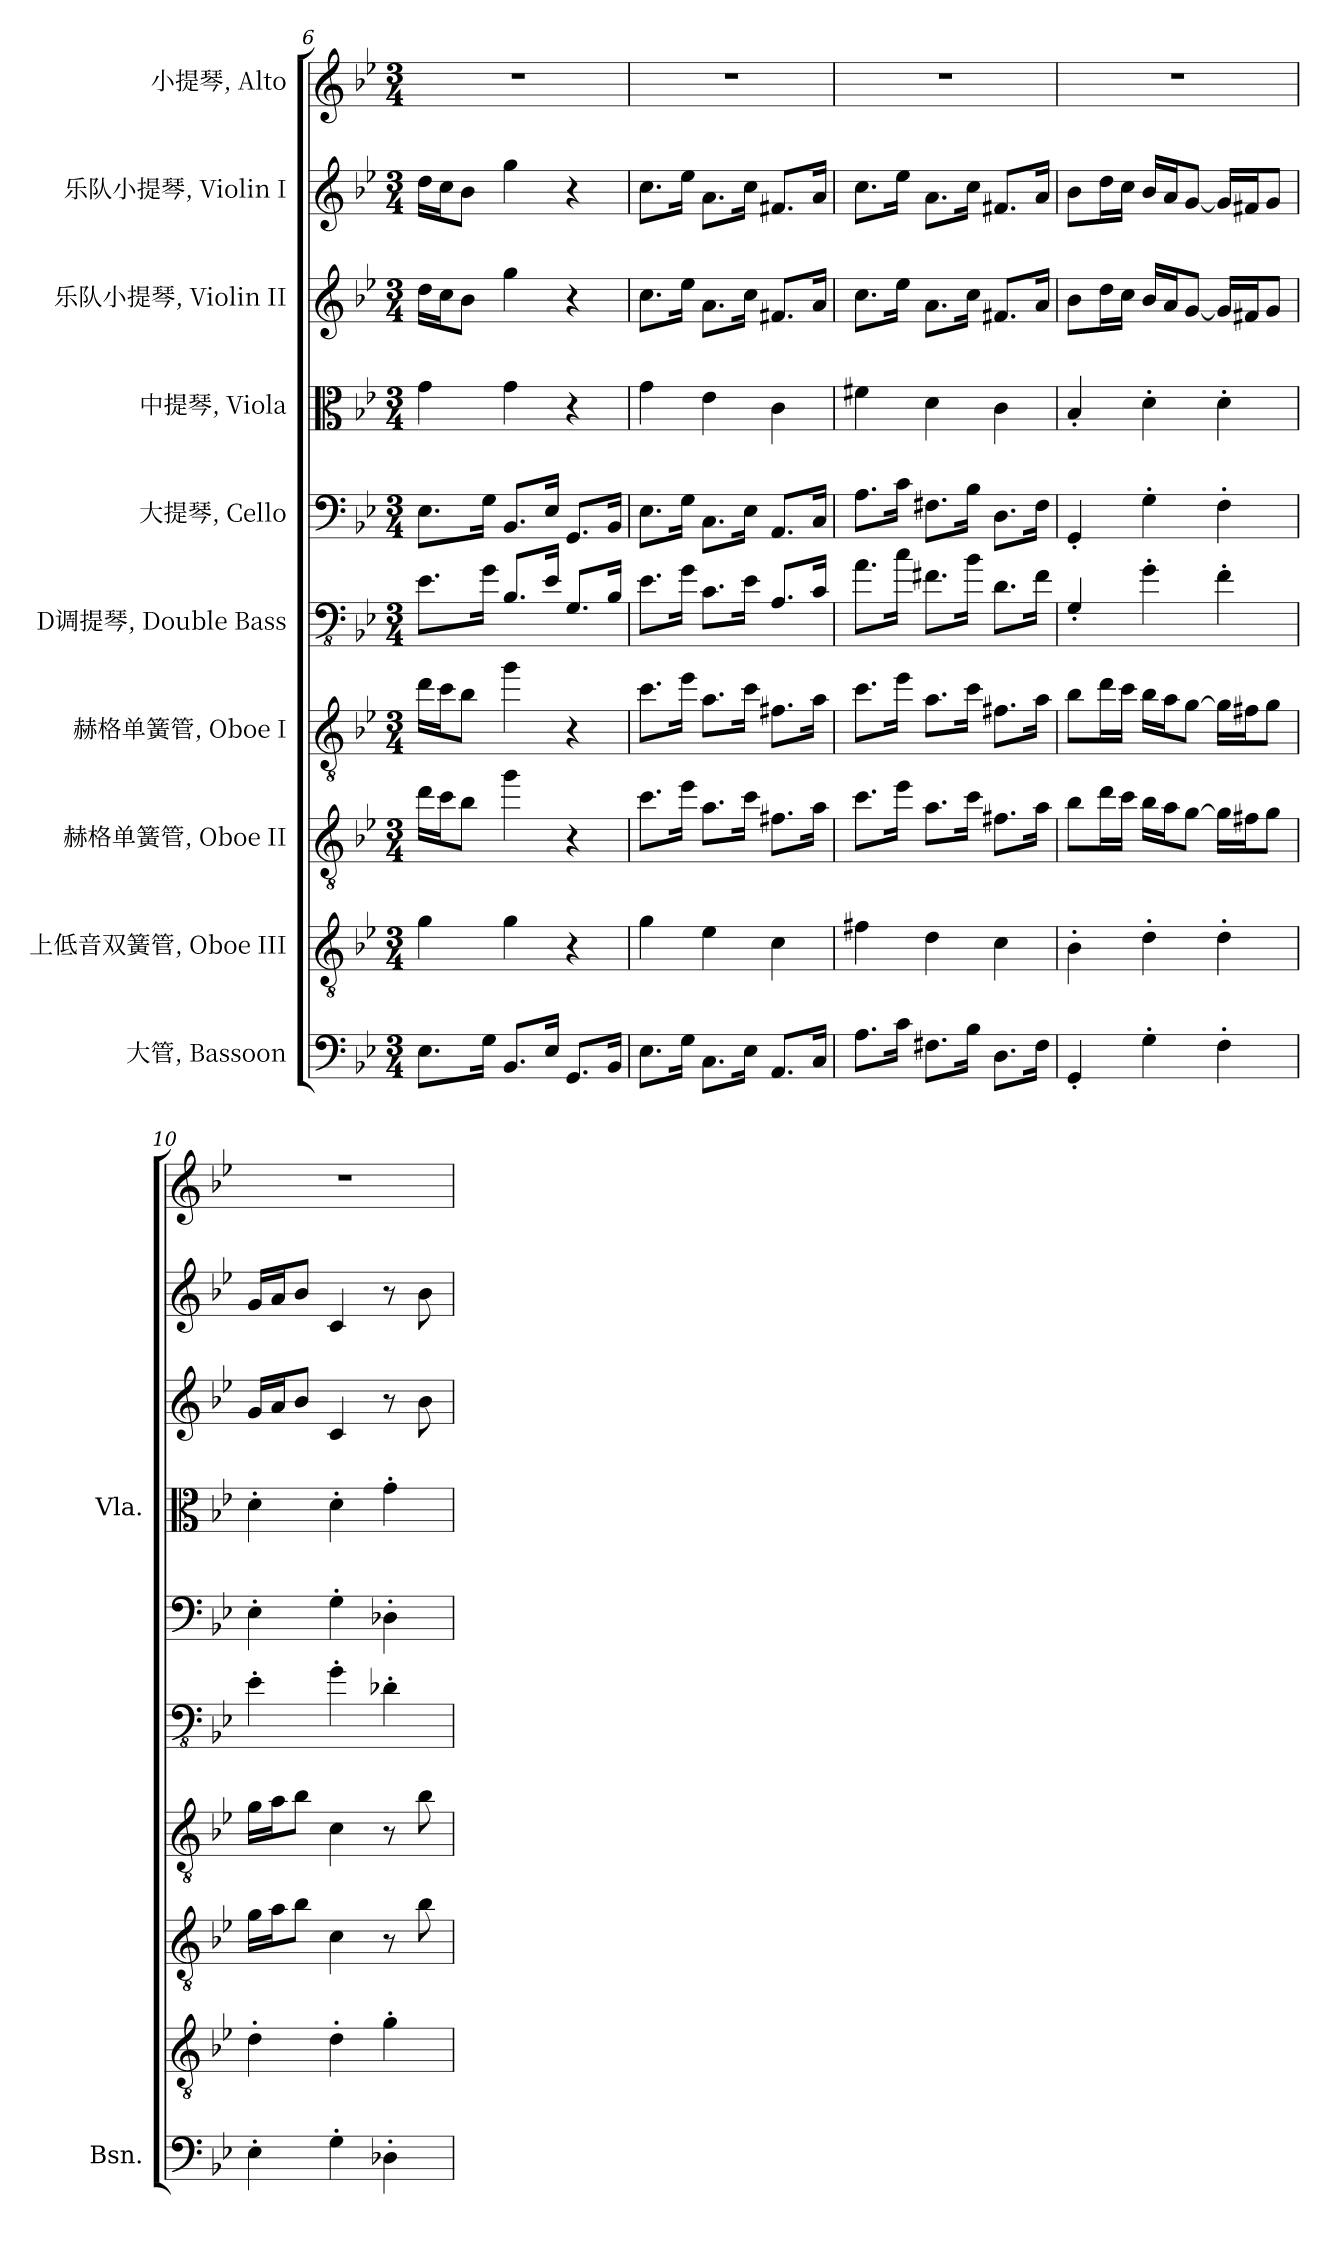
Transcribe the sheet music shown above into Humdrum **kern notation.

**kern	**kern	**kern	**kern	**kern	**kern	**kern	**kern	**kern	**kern
*part10	*part9	*part8	*part7	*part6	*part5	*part4	*part3	*part2	*part1
*staff10	*staff9	*staff8	*staff7	*staff6	*staff5	*staff4	*staff3	*staff2	*staff1
*I"大管, Bassoon	*I"上低音双簧管, Oboe III	*I"赫格单簧管, Oboe II	*I"赫格单簧管, Oboe I	*I"D调提琴, Double Bass	*I"大提琴, Cello	*I"中提琴, Viola	*I"乐队小提琴, Violin II	*I"乐队小提琴, Violin I	*I"小提琴, Alto
*I'Bsn.	*	*	*	*	*	*I'Vla.	*	*	*
*clefF4	*clefGv2	*clefGv2	*clefGv2	*clefFv4	*clefF4	*clefC3	*clefG2	*clefG2	*clefG2
*	*	*	*	*ITrd7c12	*	*	*	*	*
*k[b-e-]	*k[b-e-]	*k[b-e-]	*k[b-e-]	*k[b-e-]	*k[b-e-]	*k[b-e-]	*k[b-e-]	*k[b-e-]	*k[b-e-]
*M3/4	*M3/4	*M3/4	*M3/4	*M3/4	*M3/4	*M3/4	*M3/4	*M3/4	*M3/4
=6	=6	=6	=6	=6	=6	=6	=6	=6	=6
8.E-\L	4g\	16dd\LL	16dd\LL	8.EE-\L	8.E-\L	4g\	16dd\LL	16dd\LL	2.r
.	.	16cc\J	16cc\J	.	.	.	16cc\J	16cc\J	.
.	.	8b-\J	8b-\J	.	.	.	8b-\J	8b-\J	.
16G\Jk	.	.	.	16GG\Jk	16G\Jk	.	.	.	.
8.BB-/L	4g\	4gg\	4gg\	8.BBB-/L	8.BB-/L	4g\	4gg\	4gg\	.
16E-/Jk	.	.	.	16EE-/Jk	16E-/Jk	.	.	.	.
8.GG/L	4r	4r	4r	8.GGG/L	8.GG/L	4r	4r	4r	.
16BB-/Jk	.	.	.	16BBB-/Jk	16BB-/Jk	.	.	.	.
=7	=7	=7	=7	=7	=7	=7	=7	=7	=7
8.E-\L	4g\	8.cc\L	8.cc\L	8.EE-\L	8.E-\L	4g\	8.cc\L	8.cc\L	2.r
16G\Jk	.	16ee-\Jk	16ee-\Jk	16GG\Jk	16G\Jk	.	16ee-\Jk	16ee-\Jk	.
8.C\L	4e-\	8.a\L	8.a\L	8.CC\L	8.C\L	4e-\	8.a\L	8.a\L	.
16E-\Jk	.	16cc\Jk	16cc\Jk	16EE-\Jk	16E-\Jk	.	16cc\Jk	16cc\Jk	.
8.AA/L	4c\	8.f#X\L	8.f#X\L	8.AAA/L	8.AA/L	4c\	8.f#X/L	8.f#X/L	.
16C/Jk	.	16a\Jk	16a\Jk	16CC/Jk	16C/Jk	.	16a/Jk	16a/Jk	.
!!LO:PB:g=z
=8	=8	=8	=8	=8	=8	=8	=8	=8	=8
8.A\L	4f#X\	8.cc\L	8.cc\L	8.AA\L	8.A\L	4f#X\	8.cc\L	8.cc\L	2.r
16c\Jk	.	16ee-\Jk	16ee-\Jk	16C\Jk	16c\Jk	.	16ee-\Jk	16ee-\Jk	.
8.F#X\L	4d\	8.a\L	8.a\L	8.FF#X\L	8.F#X\L	4d\	8.a\L	8.a\L	.
16B-\Jk	.	16cc\Jk	16cc\Jk	16BB-\Jk	16B-\Jk	.	16cc\Jk	16cc\Jk	.
8.D\L	4c\	8.f#X\L	8.f#X\L	8.DD\L	8.D\L	4c\	8.f#X/L	8.f#X/L	.
16F#\Jk	.	16a\Jk	16a\Jk	16FF#\Jk	16F#\Jk	.	16a/Jk	16a/Jk	.
=9	=9	=9	=9	=9	=9	=9	=9	=9	=9
4GG'/	4B-'\	8b-\L	8b-\L	4GGG'/	4GG'/	4B-'/	8b-\L	8b-\L	2.r
.	.	16dd\L	16dd\L	.	.	.	16dd\L	16dd\L	.
.	.	16cc\JJ	16cc\JJ	.	.	.	16cc\JJ	16cc\JJ	.
4G'\	4d'\	16b-\LL	16b-\LL	4GG'\	4G'\	4d'\	16b-/LL	16b-/LL	.
.	.	16a\J	16a\J	.	.	.	16a/J	16a/J	.
.	.	[8g\J	[8g\J	.	.	.	[8g/J	[8g/J	.
4F'\	4d'\	16g\LL]	16g\LL]	4FF'\	4F'\	4d'\	16g/LL]	16g/LL]	.
.	.	16f#X\J	16f#X\J	.	.	.	16f#X/J	16f#X/J	.
.	.	8g\J	8g\J	.	.	.	8g/J	8g/J	.
=10	=10	=10	=10	=10	=10	=10	=10	=10	=10
4E-'\	4d'\	16g\LL	16g\LL	4EE-'\	4E-'\	4d'\	16g/LL	16g/LL	2.r
.	.	16a\J	16a\J	.	.	.	16a/J	16a/J	.
.	.	8b-\J	8b-\J	.	.	.	8b-/J	8b-/J	.
4G'\	4d'\	4c\	4c\	4GG'\	4G'\	4d'\	4c/	4c/	.
4D-X'\	4g'\	8r	8r	4DD-X'\	4D-X'\	4g'\	8r	8r	.
.	.	8b-\	8b-\	.	.	.	8b-\	8b-\	.
=	=	=	=	=	=	=	=	=	=
*-	*-	*-	*-	*-	*-	*-	*-	*-	*-
